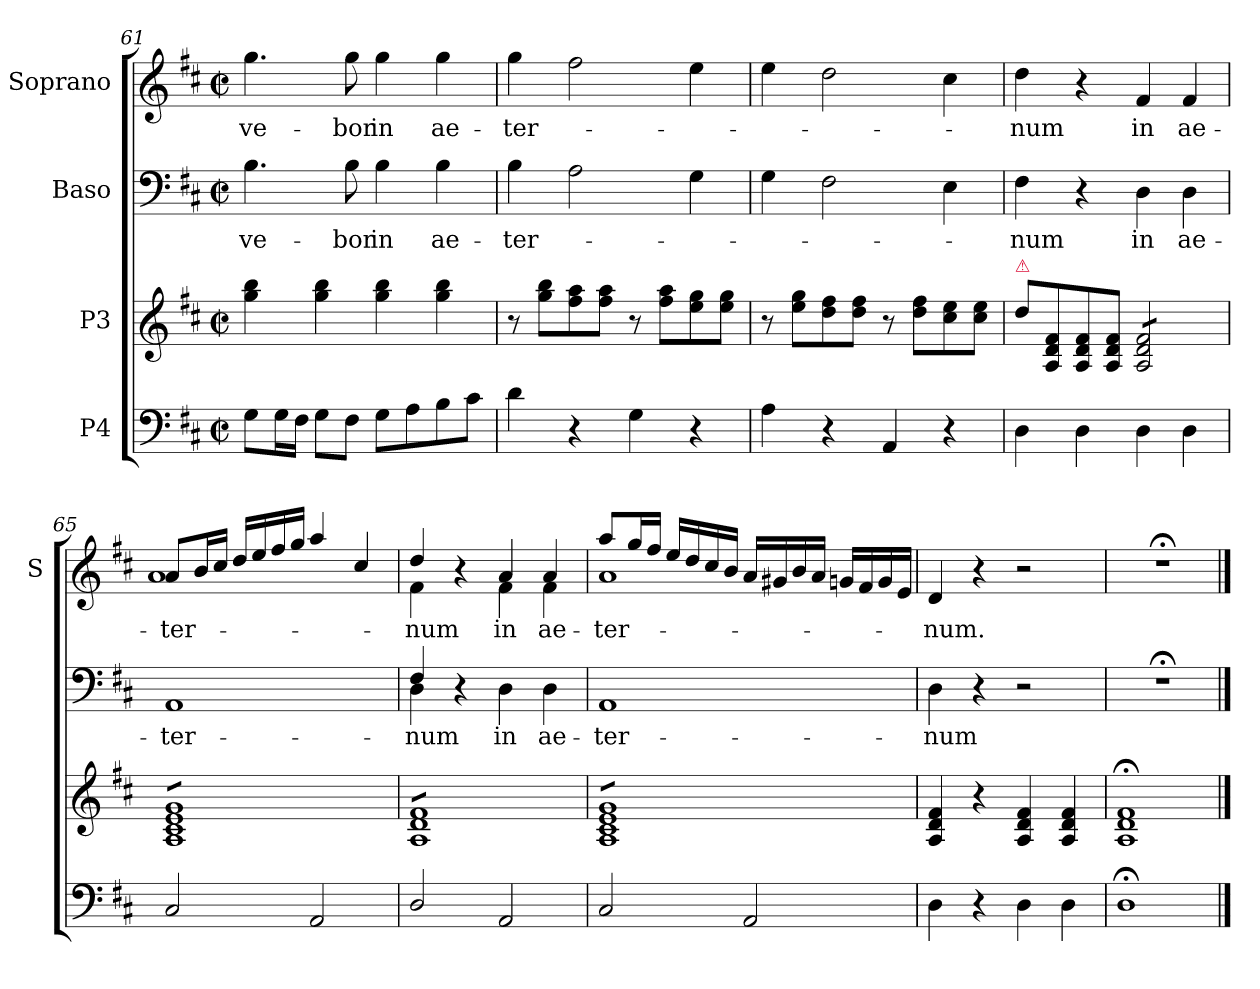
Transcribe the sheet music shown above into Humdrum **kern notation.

**kern	**kern	**kern	**text	**kern	**text
*part4	*part3	*part2	*part2	*part1	*part1
*staff4	*staff3	*staff2	*staff2	*staff1	*staff1
*I"P4	*I"P3	*I"Baso	*	*I"Soprano	*
*	*	*	*	*I'S	*
*clefF4	*clefG2	*clefF4	*	*clefG2	*
*k[f#c#]	*k[f#c#]	*k[f#c#]	*	*k[f#c#]	*
*D:	*D:	*D:	*	*D:	*
*M2/2	*M2/2	*M2/2	*	*M2/2	*
*met(c|)	*met(c|)	*met(c|)	*	*met(c|)	*
=61	=61	=61	=61	=61	=61
8G\L	4gg\ 4bb\	4.B\	-ve-	4.gg\	-ve-
16G\L	.	.	.	.	.
16F#\JJ	.	.	.	.	.
8G\L	4gg\ 4bb\	.	.	.	.
8F#\J	.	8B\	-bor	8gg\	-bor
8G\L	4gg\ 4bb\	4B\	in	4gg\	in
8A\	.	.	.	.	.
8B\	4gg\ 4bb\	4B\	ae-	4gg\	ae-
8c#\J	.	.	.	.	.
=62	=62	=62	=62	=62	=62
4d\	8r	4B\	-ter-	4gg\	-ter-
.	8gg\ 8bb\L	.	.	.	.
4r	8ff#\ 8aa\	2A\	.	2ff#\	.
.	8ff#\ 8aa\J	.	.	.	.
4G\	8r	.	.	.	.
.	8ff#\ 8aa\L	.	.	.	.
4r	8ee\ 8gg\	4G\	.	4ee\	.
.	8ee\ 8gg\J	.	.	.	.
=63	=63	=63	=63	=63	=63
4A\	8r	4G\	.	4ee\	.
.	8ee\ 8gg\L	.	.	.	.
4r	8dd\ 8ff#\	2F#\	.	2dd\	.
.	8dd\ 8ff#\J	.	.	.	.
4AA/	8r	.	.	.	.
.	8dd\ 8ff#\L	.	.	.	.
4r	8cc#\ 8ee\	4E\	.	4cc#\	.
.	8cc#\ 8ee\J	.	.	.	.
=64	=64	=64	=64	=64	=64
!	!LO:TX:a:color=crimson:t=⚠	!	!	!	!
4D\	8dd\L	4F#\	-num	4dd\	-num
.	8A/ 8d/ 8f#/	.	.	.	.
4D\	8A/ 8d/ 8f#/	4r	.	4r	.
.	8A/ 8d/ 8f#/J	.	.	.	.
*	*tremolo	*	*	*	*
4D\	8A/ 8d/ 8f#/L	4D\	in	4f#/	in
.	8A/ 8d/ 8f#/	.	.	.	.
4D\	8A/ 8d/ 8f#/	4D\	ae-	4f#/	ae-
.	8A/ 8d/ 8f#/J	.	.	.	.
=65	=65	=65	=65	=65	=65
*	*	*	*	*^	*
2C#/	8A 8c# 8e 8gL	1AA	-ter-	8a/L	1a	-ter-
.	8A 8c# 8e 8g	.	.	16b/L	.	.
.	.	.	.	16cc#/JJ	.	.
.	8A 8c# 8e 8g	.	.	16dd/LL	.	.
.	.	.	.	16ee/	.	.
.	8A 8c# 8e 8g	.	.	16ff#/	.	.
.	.	.	.	16gg/JJ	.	.
2AA/	8A 8c# 8e 8g	.	.	4aa/	.	.
.	8A 8c# 8e 8g	.	.	.	.	.
.	8A 8c# 8e 8g	.	.	4cc#/	.	.
.	8A 8c# 8e 8gJ	.	.	.	.	.
=66	=66	=66	=66	=66	=66	=66
*	*	*^	*	*	*	*
2D/	8A 8d 8f#L	4F#/	4D\	-num	4dd/	4f#\	-num
.	8A 8d 8f#	.	.	.	.	.	.
.	8A 8d 8f#	4r	4ryy	.	4r	4ryy	.
.	8A 8d 8f#	.	.	.	.	.	.
2AA/	8A 8d 8f#	4D\	2ryy	in	4a/	4f#\	in
.	8A 8d 8f#	.	.	.	.	.	.
.	8A 8d 8f#	4D\	.	ae-	4a/	4f#\	ae-
.	8A 8d 8f#J	.	.	.	.	.	.
*	*	*v	*v	*	*	*	*
=67	=67	=67	=67	=67	=67	=67
2C#/	8A 8c# 8e 8gL	1AA	-ter-	8aa/L	1a	-ter-
.	8A 8c# 8e 8g	.	.	16gg/L	.	.
.	.	.	.	16ff#/JJ	.	.
.	8A 8c# 8e 8g	.	.	16ee/LL	.	.
.	.	.	.	16dd/	.	.
.	8A 8c# 8e 8g	.	.	16cc#/	.	.
.	.	.	.	16b/JJ	.	.
2AA/	8A 8c# 8e 8g	.	.	16a/LL	.	.
.	.	.	.	16g#X/	.	.
.	8A 8c# 8e 8g	.	.	16b/	.	.
.	.	.	.	16a/JJ	.	.
.	8A 8c# 8e 8g	.	.	16gn/LL	.	.
.	.	.	.	16f#/	.	.
.	8A 8c# 8e 8gJ	.	.	16g/	.	.
*	*Xtremolo	*	*	*	*	*
.	.	.	.	16e/JJ	.	.
*	*	*	*	*v	*v	*
=68	=68	=68	=68	=68	=68
4D\	4A/ 4d/ 4f#/	4D\	-num	4d/	-num.
4r	4r	4r	.	4r	.
4D\	4A/ 4d/ 4f#/	2r	.	2r	.
4D\	4A/ 4d/ 4f#/	.	.	.	.
=69	=69	=69	=69	=69	=69
1D;	1A;< 1d;< 1f#;<	1r;<	.	1r;<	.
==	==	==	==	==	==
*-	*-	*-	*-	*-	*-
